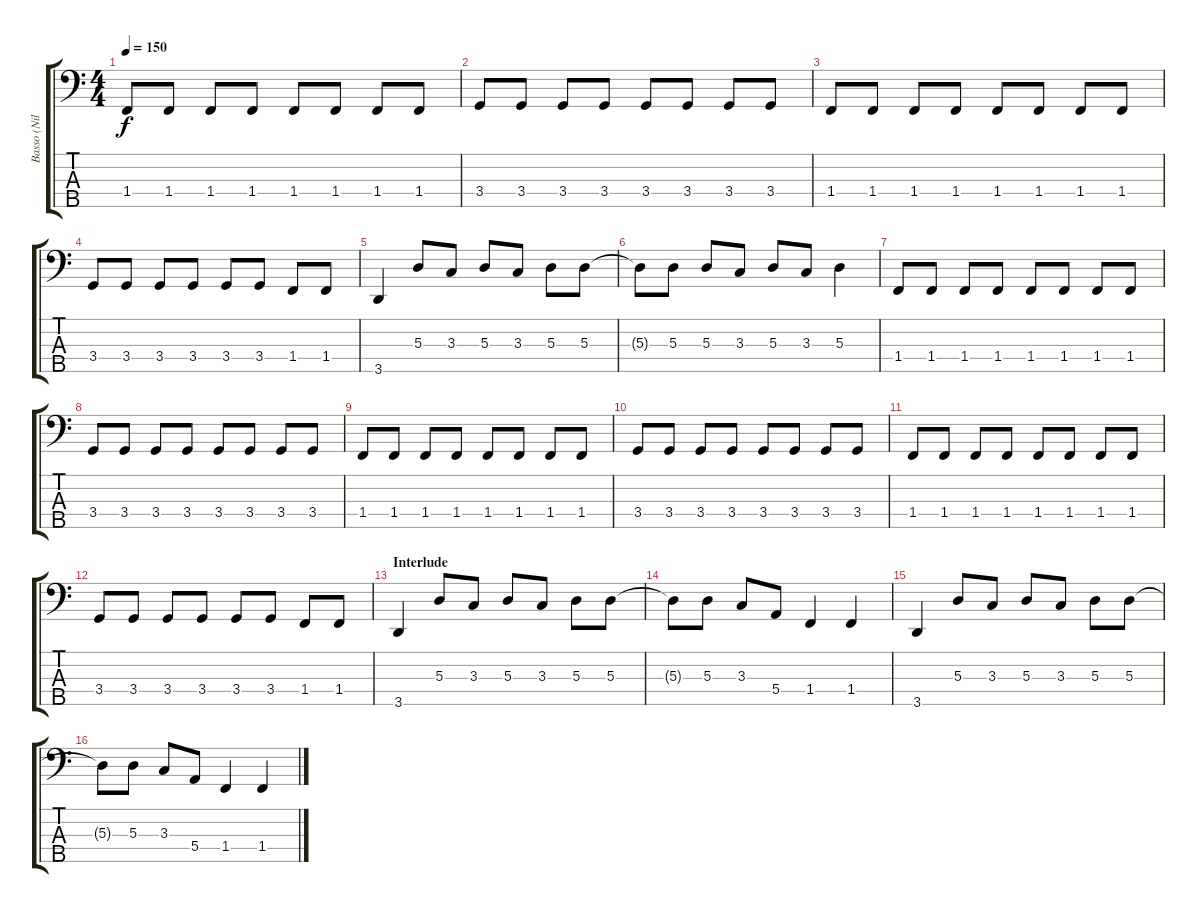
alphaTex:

\track ("Basso (Nils Ursin)" "Basso (Nil") {instrument electricbassfinger}
\staff {score tabs}
\tuning (G2 D2 A1 E1 B0) {hide}
\ts (4 4)
\tempo 150
\clef f4
\ks c
1.4.8{dy f} 1.4.8 1.4.8 1.4.8 1.4.8 1.4.8 1.4.8 1.4.8 |
3.4.8 3.4.8 3.4.8 3.4.8 3.4.8 3.4.8 3.4.8 3.4.8 |
1.4.8 1.4.8 1.4.8 1.4.8 1.4.8 1.4.8 1.4.8 1.4.8 |
3.4.8 3.4.8 3.4.8 3.4.8 3.4.8 3.4.8 1.4.8 1.4.8 |
3.5.4 5.3.8 3.3.8 5.3.8 3.3.8 5.3.8 5.3.8 |
5.3{t}.8 5.3.8 5.3.8 3.3.8 5.3.8 3.3.8 5.3.4 |
1.4.8 1.4.8 1.4.8 1.4.8 1.4.8 1.4.8 1.4.8 1.4.8 |
3.4.8 3.4.8 3.4.8 3.4.8 3.4.8 3.4.8 3.4.8 3.4.8 |
1.4.8 1.4.8 1.4.8 1.4.8 1.4.8 1.4.8 1.4.8 1.4.8 |
3.4.8 3.4.8 3.4.8 3.4.8 3.4.8 3.4.8 3.4.8 3.4.8 |
1.4.8 1.4.8 1.4.8 1.4.8 1.4.8 1.4.8 1.4.8 1.4.8 |
3.4.8 3.4.8 3.4.8 3.4.8 3.4.8 3.4.8 1.4.8 1.4.8 |
\section ("" "Interlude")
3.5.4 5.3.8 3.3.8 5.3.8 3.3.8 5.3.8 5.3.8 |
5.3{t}.8 5.3.8 3.3.8 5.4.8 1.4.4 1.4.4 |
3.5.4 5.3.8 3.3.8 5.3.8 3.3.8 5.3.8 5.3.8 |
5.3{t}.8 5.3.8 3.3.8 5.4.8 1.4.4 1.4.4
